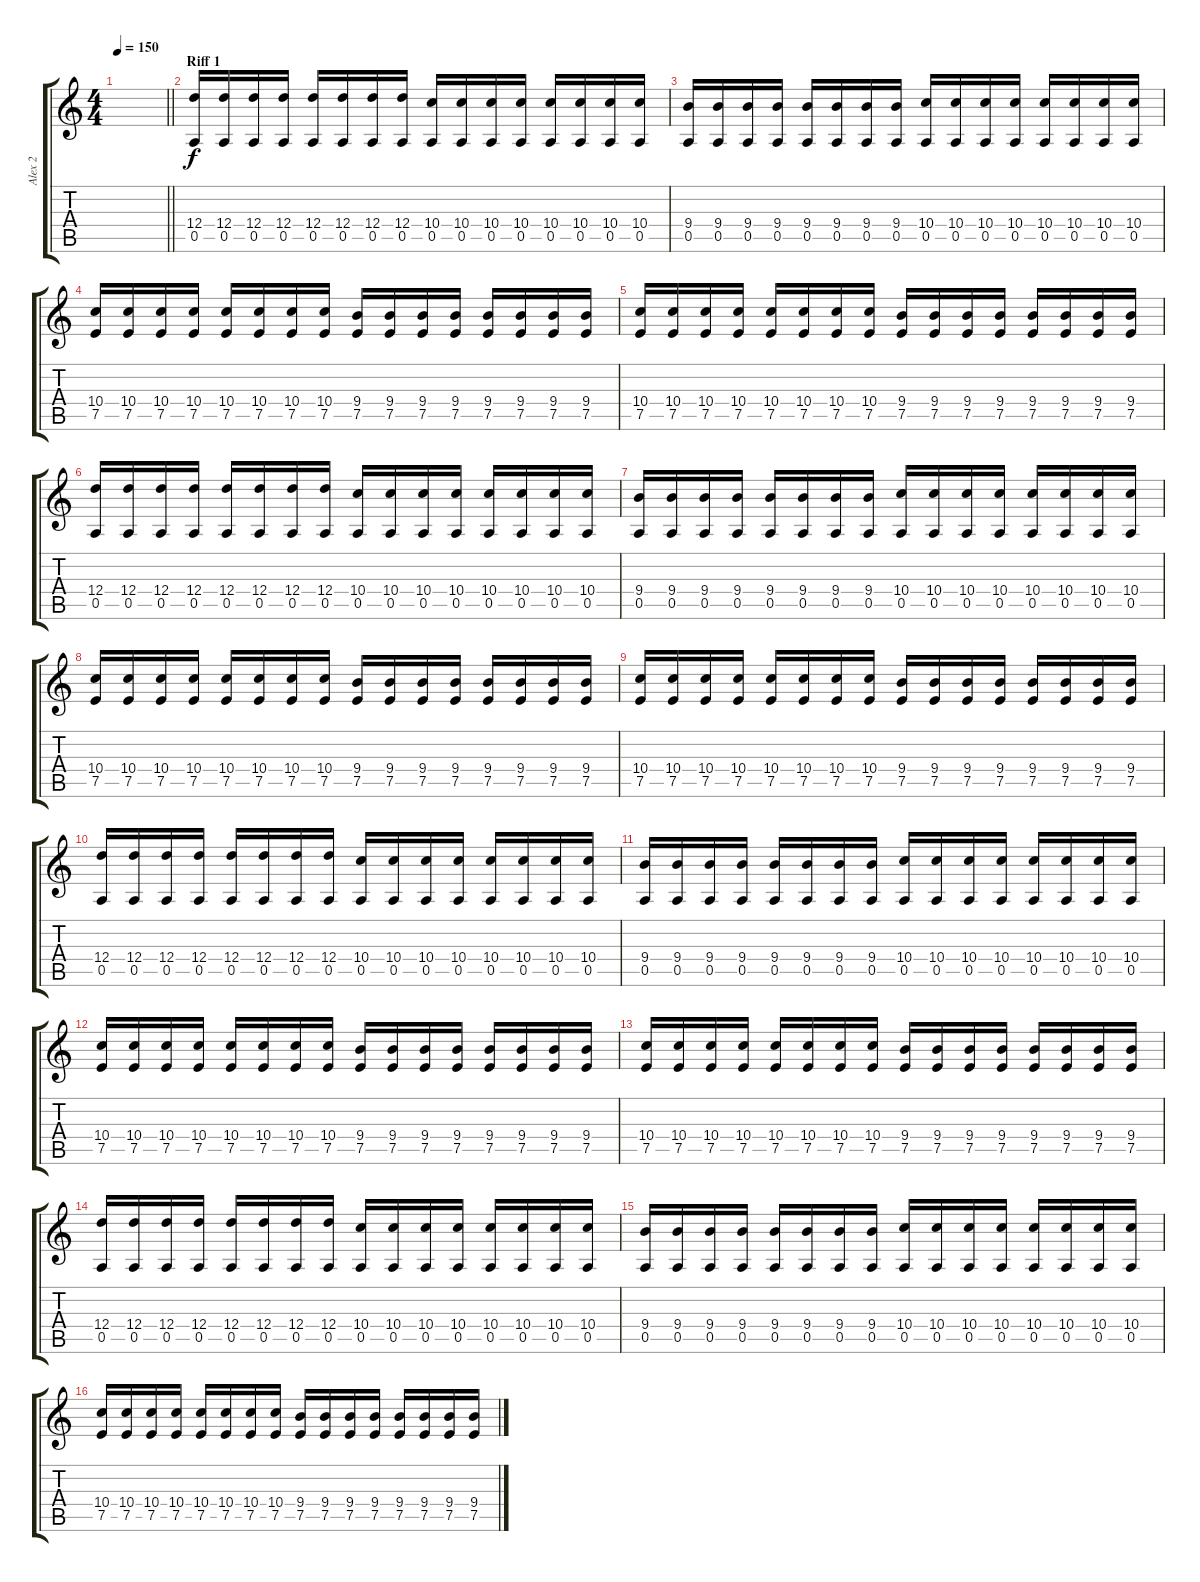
\track ("Alex 2" "Alex 2") {instrument overdrivenguitar}
\staff {score tabs}
\tuning (E4 B3 G3 D3 A2 E2) {hide}
\ts (4 4)
\tempo 150
\clef g2
\barLineRight lightlight
\ks c
|
\section ("" "Riff 1")
(12.4 0.5).16 (12.4 0.5).16 (12.4 0.5).16 (12.4 0.5).16 (12.4 0.5).16 (12.4 0.5).16 (12.4 0.5).16 (12.4 0.5).16 (10.4 0.5).16 (10.4 0.5).16 (10.4 0.5).16 (10.4 0.5).16 (10.4 0.5).16 (10.4 0.5).16 (10.4 0.5).16 (10.4 0.5).16 |
(9.4 0.5).16 (9.4 0.5).16 (9.4 0.5).16 (9.4 0.5).16 (9.4 0.5).16 (9.4 0.5).16 (9.4 0.5).16 (9.4 0.5).16 (10.4 0.5).16 (10.4 0.5).16 (10.4 0.5).16 (10.4 0.5).16 (10.4 0.5).16 (10.4 0.5).16 (10.4 0.5).16 (10.4 0.5).16 |
(10.4 7.5).16 (10.4 7.5).16 (10.4 7.5).16 (10.4 7.5).16 (10.4 7.5).16 (10.4 7.5).16 (10.4 7.5).16 (10.4 7.5).16 (9.4 7.5).16 (9.4 7.5).16 (9.4 7.5).16 (9.4 7.5).16 (9.4 7.5).16 (9.4 7.5).16 (9.4 7.5).16 (9.4 7.5).16 |
(10.4 7.5).16 (10.4 7.5).16 (10.4 7.5).16 (10.4 7.5).16 (10.4 7.5).16 (10.4 7.5).16 (10.4 7.5).16 (10.4 7.5).16 (9.4 7.5).16 (9.4 7.5).16 (9.4 7.5).16 (9.4 7.5).16 (9.4 7.5).16 (9.4 7.5).16 (9.4 7.5).16 (9.4 7.5).16 |
(12.4 0.5).16 (12.4 0.5).16 (12.4 0.5).16 (12.4 0.5).16 (12.4 0.5).16 (12.4 0.5).16 (12.4 0.5).16 (12.4 0.5).16 (10.4 0.5).16 (10.4 0.5).16 (10.4 0.5).16 (10.4 0.5).16 (10.4 0.5).16 (10.4 0.5).16 (10.4 0.5).16 (10.4 0.5).16 |
(9.4 0.5).16 (9.4 0.5).16 (9.4 0.5).16 (9.4 0.5).16 (9.4 0.5).16 (9.4 0.5).16 (9.4 0.5).16 (9.4 0.5).16 (10.4 0.5).16 (10.4 0.5).16 (10.4 0.5).16 (10.4 0.5).16 (10.4 0.5).16 (10.4 0.5).16 (10.4 0.5).16 (10.4 0.5).16 |
(10.4 7.5).16 (10.4 7.5).16 (10.4 7.5).16 (10.4 7.5).16 (10.4 7.5).16 (10.4 7.5).16 (10.4 7.5).16 (10.4 7.5).16 (9.4 7.5).16 (9.4 7.5).16 (9.4 7.5).16 (9.4 7.5).16 (9.4 7.5).16 (9.4 7.5).16 (9.4 7.5).16 (9.4 7.5).16 |
(10.4 7.5).16 (10.4 7.5).16 (10.4 7.5).16 (10.4 7.5).16 (10.4 7.5).16 (10.4 7.5).16 (10.4 7.5).16 (10.4 7.5).16 (9.4 7.5).16 (9.4 7.5).16 (9.4 7.5).16 (9.4 7.5).16 (9.4 7.5).16 (9.4 7.5).16 (9.4 7.5).16 (9.4 7.5).16 |
(12.4 0.5).16 (12.4 0.5).16 (12.4 0.5).16 (12.4 0.5).16 (12.4 0.5).16 (12.4 0.5).16 (12.4 0.5).16 (12.4 0.5).16 (10.4 0.5).16 (10.4 0.5).16 (10.4 0.5).16 (10.4 0.5).16 (10.4 0.5).16 (10.4 0.5).16 (10.4 0.5).16 (10.4 0.5).16 |
(9.4 0.5).16 (9.4 0.5).16 (9.4 0.5).16 (9.4 0.5).16 (9.4 0.5).16 (9.4 0.5).16 (9.4 0.5).16 (9.4 0.5).16 (10.4 0.5).16 (10.4 0.5).16 (10.4 0.5).16 (10.4 0.5).16 (10.4 0.5).16 (10.4 0.5).16 (10.4 0.5).16 (10.4 0.5).16 |
(10.4 7.5).16 (10.4 7.5).16 (10.4 7.5).16 (10.4 7.5).16 (10.4 7.5).16 (10.4 7.5).16 (10.4 7.5).16 (10.4 7.5).16 (9.4 7.5).16 (9.4 7.5).16 (9.4 7.5).16 (9.4 7.5).16 (9.4 7.5).16 (9.4 7.5).16 (9.4 7.5).16 (9.4 7.5).16 |
(10.4 7.5).16 (10.4 7.5).16 (10.4 7.5).16 (10.4 7.5).16 (10.4 7.5).16 (10.4 7.5).16 (10.4 7.5).16 (10.4 7.5).16 (9.4 7.5).16 (9.4 7.5).16 (9.4 7.5).16 (9.4 7.5).16 (9.4 7.5).16 (9.4 7.5).16 (9.4 7.5).16 (9.4 7.5).16 |
(12.4 0.5).16 (12.4 0.5).16 (12.4 0.5).16 (12.4 0.5).16 (12.4 0.5).16 (12.4 0.5).16 (12.4 0.5).16 (12.4 0.5).16 (10.4 0.5).16 (10.4 0.5).16 (10.4 0.5).16 (10.4 0.5).16 (10.4 0.5).16 (10.4 0.5).16 (10.4 0.5).16 (10.4 0.5).16 |
(9.4 0.5).16 (9.4 0.5).16 (9.4 0.5).16 (9.4 0.5).16 (9.4 0.5).16 (9.4 0.5).16 (9.4 0.5).16 (9.4 0.5).16 (10.4 0.5).16 (10.4 0.5).16 (10.4 0.5).16 (10.4 0.5).16 (10.4 0.5).16 (10.4 0.5).16 (10.4 0.5).16 (10.4 0.5).16 |
(10.4 7.5).16 (10.4 7.5).16 (10.4 7.5).16 (10.4 7.5).16 (10.4 7.5).16 (10.4 7.5).16 (10.4 7.5).16 (10.4 7.5).16 (9.4 7.5).16 (9.4 7.5).16 (9.4 7.5).16 (9.4 7.5).16 (9.4 7.5).16 (9.4 7.5).16 (9.4 7.5).16 (9.4 7.5).16
